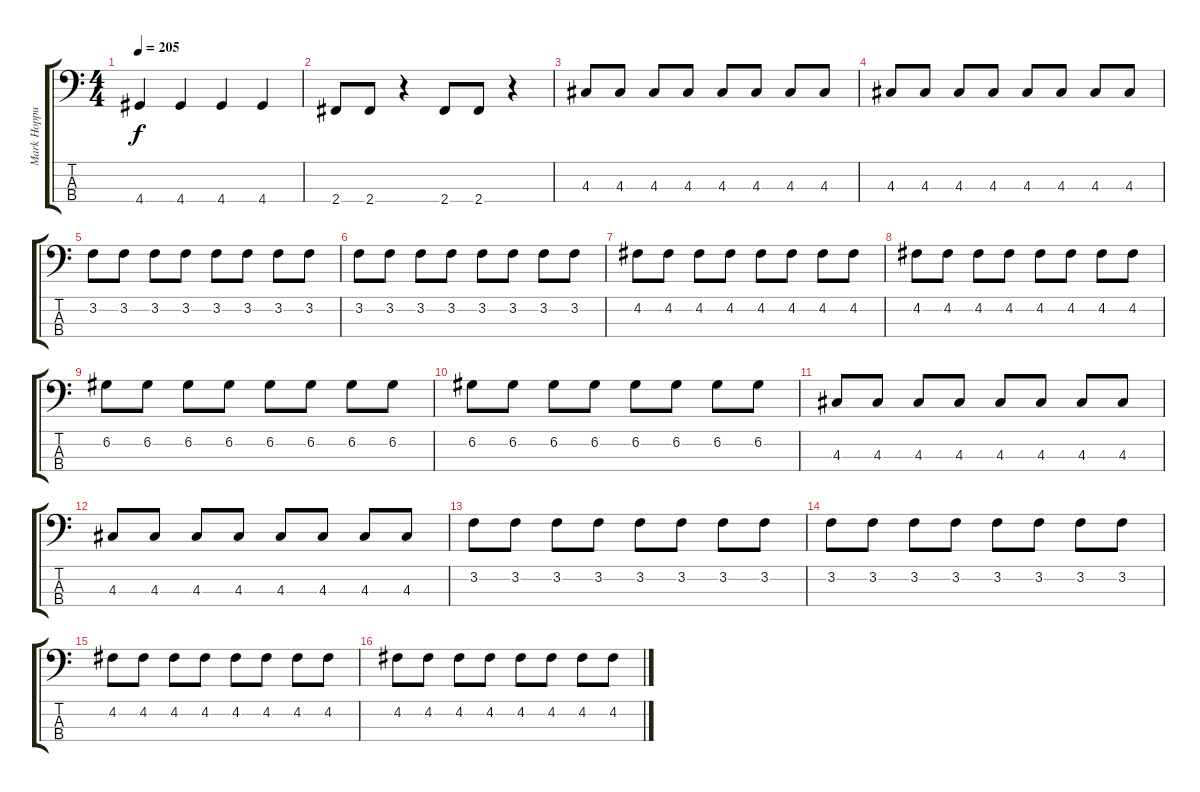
\track ("Mark Hoppus (Bass)" "Mark Hoppu") {instrument electricbasspick}
\staff {score tabs}
\tuning (G2 D2 A1 E1) {hide}
\ts (4 4)
\tempo 205
\clef f4
\ks c
4.4.4{dy f} 4.4.4 4.4.4 4.4.4 |
2.4.8 2.4.8 r.4 2.4.8 2.4.8 r.4 |
4.3.8 4.3.8 4.3.8 4.3.8 4.3.8 4.3.8 4.3.8 4.3.8 |
4.3.8 4.3.8 4.3.8 4.3.8 4.3.8 4.3.8 4.3.8 4.3.8 |
3.2.8 3.2.8 3.2.8 3.2.8 3.2.8 3.2.8 3.2.8 3.2.8 |
3.2.8 3.2.8 3.2.8 3.2.8 3.2.8 3.2.8 3.2.8 3.2.8 |
4.2.8 4.2.8 4.2.8 4.2.8 4.2.8 4.2.8 4.2.8 4.2.8 |
4.2.8 4.2.8 4.2.8 4.2.8 4.2.8 4.2.8 4.2.8 4.2.8 |
6.2.8 6.2.8 6.2.8 6.2.8 6.2.8 6.2.8 6.2.8 6.2.8 |
6.2.8 6.2.8 6.2.8 6.2.8 6.2.8 6.2.8 6.2.8 6.2.8 |
4.3.8 4.3.8 4.3.8 4.3.8 4.3.8 4.3.8 4.3.8 4.3.8 |
4.3.8 4.3.8 4.3.8 4.3.8 4.3.8 4.3.8 4.3.8 4.3.8 |
3.2.8 3.2.8 3.2.8 3.2.8 3.2.8 3.2.8 3.2.8 3.2.8 |
3.2.8 3.2.8 3.2.8 3.2.8 3.2.8 3.2.8 3.2.8 3.2.8 |
4.2.8 4.2.8 4.2.8 4.2.8 4.2.8 4.2.8 4.2.8 4.2.8 |
4.2.8 4.2.8 4.2.8 4.2.8 4.2.8 4.2.8 4.2.8 4.2.8
